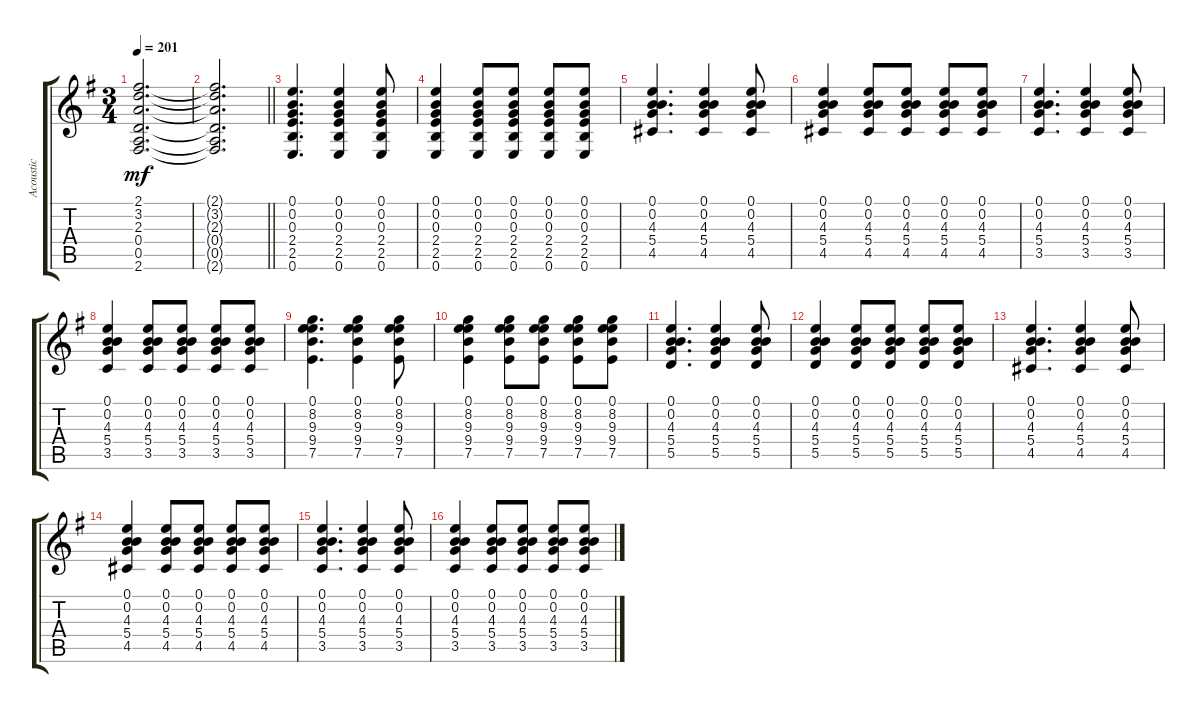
\track ("Acoustic" "Acoustic") {instrument acousticguitarsteel}
\staff {score tabs}
\tuning (E4 B3 G3 D3 A2 E2) {hide}
\ts (3 4)
\tempo 201
\clef g2
\ks g
(2.1 3.2 2.3 0.4 0.5 2.6).2{d dy mf} |
\barLineRight lightlight
(2.1{t} 3.2{t} 2.3{t} 0.4{t} 0.5{t} 2.6{t}).2{d} |
(0.1 0.2 0.3 2.4 2.5 0.6).4{d} (0.1 0.2 0.3 2.4 2.5 0.6).4 (0.1 0.2 0.3 2.4 2.5 0.6).8 |
(0.1 0.2 0.3 2.4 2.5 0.6).4 (0.1 0.2 0.3 2.4 2.5 0.6).8 (0.1 0.2 0.3 2.4 2.5 0.6).8 (0.1 0.2 0.3 2.4 2.5 0.6).8 (0.1 0.2 0.3 2.4 2.5 0.6).8 |
(0.1 0.2 4.3 5.4 4.5).4{d} (0.1 0.2 4.3 5.4 4.5).4 (0.1 0.2 4.3 5.4 4.5).8 |
(0.1 0.2 4.3 5.4 4.5).4 (0.1 0.2 4.3 5.4 4.5).8 (0.1 0.2 4.3 5.4 4.5).8 (0.1 0.2 4.3 5.4 4.5).8 (0.1 0.2 4.3 5.4 4.5).8 |
(0.1 0.2 4.3 5.4 3.5).4{d} (0.1 0.2 4.3 5.4 3.5).4 (0.1 0.2 4.3 5.4 3.5).8 |
(0.1 0.2 4.3 5.4 3.5).4 (0.1 0.2 4.3 5.4 3.5).8 (0.1 0.2 4.3 5.4 3.5).8 (0.1 0.2 4.3 5.4 3.5).8 (0.1 0.2 4.3 5.4 3.5).8 |
(0.1 8.2 9.3 9.4 7.5).4{d} (0.1 8.2 9.3 9.4 7.5).4 (0.1 8.2 9.3 9.4 7.5).8 |
(0.1 8.2 9.3 9.4 7.5).4 (0.1 8.2 9.3 9.4 7.5).8 (0.1 8.2 9.3 9.4 7.5).8 (0.1 8.2 9.3 9.4 7.5).8 (0.1 8.2 9.3 9.4 7.5).8 |
(0.1 0.2 4.3 5.4 5.5).4{d} (0.1 0.2 4.3 5.4 5.5).4 (0.1 0.2 4.3 5.4 5.5).8 |
(0.1 0.2 4.3 5.4 5.5).4 (0.1 0.2 4.3 5.4 5.5).8 (0.1 0.2 4.3 5.4 5.5).8 (0.1 0.2 4.3 5.4 5.5).8 (0.1 0.2 4.3 5.4 5.5).8 |
(0.1 0.2 4.3 5.4 4.5).4{d} (0.1 0.2 4.3 5.4 4.5).4 (0.1 0.2 4.3 5.4 4.5).8 |
(0.1 0.2 4.3 5.4 4.5).4 (0.1 0.2 4.3 5.4 4.5).8 (0.1 0.2 4.3 5.4 4.5).8 (0.1 0.2 4.3 5.4 4.5).8 (0.1 0.2 4.3 5.4 4.5).8 |
(0.1 0.2 4.3 5.4 3.5).4{d} (0.1 0.2 4.3 5.4 3.5).4 (0.1 0.2 4.3 5.4 3.5).8 |
(0.1 0.2 4.3 5.4 3.5).4 (0.1 0.2 4.3 5.4 3.5).8 (0.1 0.2 4.3 5.4 3.5).8 (0.1 0.2 4.3 5.4 3.5).8 (0.1 0.2 4.3 5.4 3.5).8
